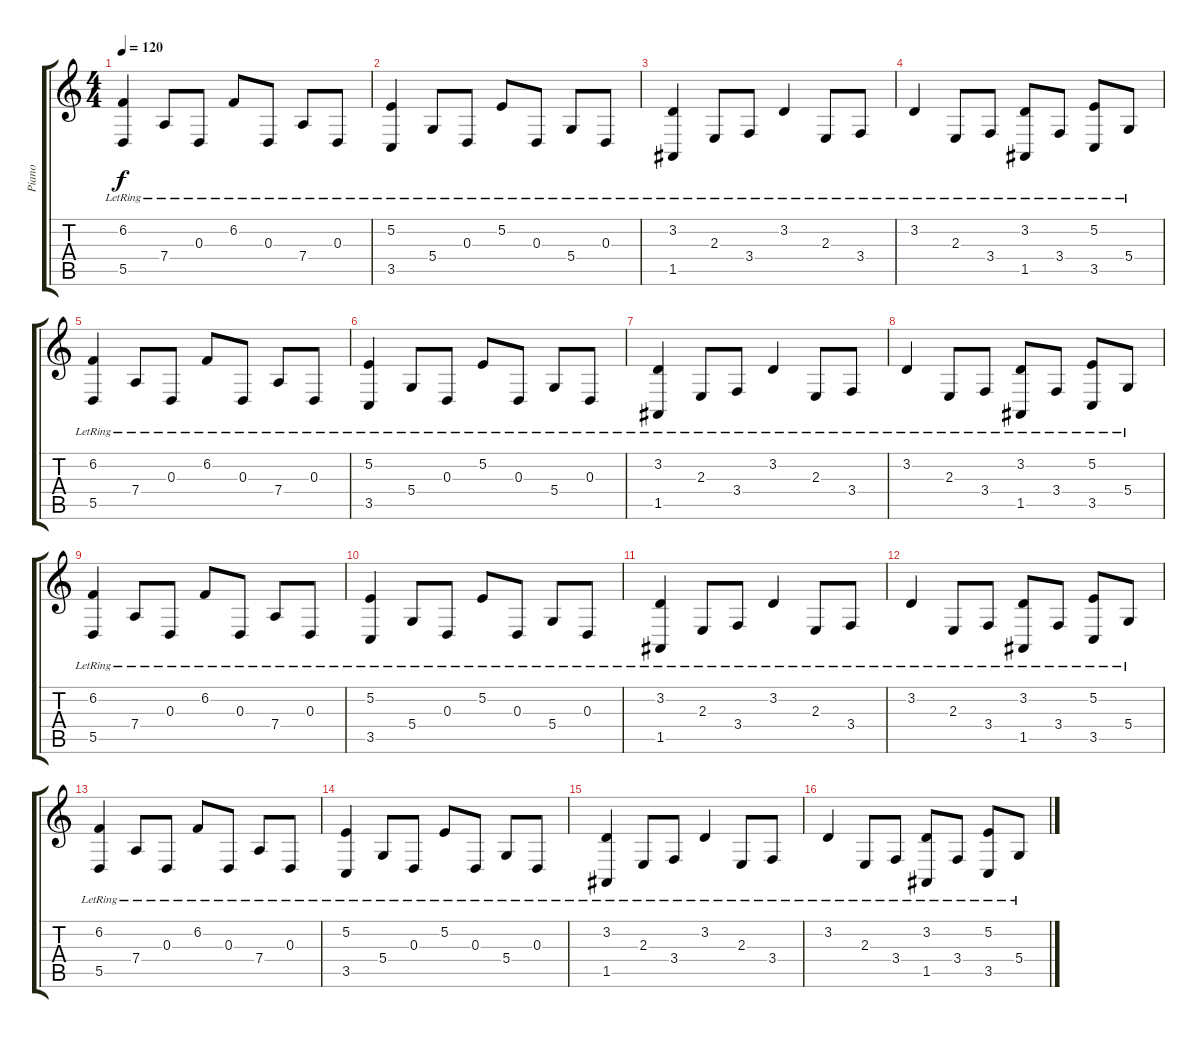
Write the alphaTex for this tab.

\track ("Piano" "Piano") {instrument acousticgrandpiano}
\staff {score tabs}
\tuning (D4 B3 D3 D3 A2 D2) {hide}
\ts (4 4)
\tempo 120
\clef g2
\ks c
(6.2{lr} 5.5{lr}).4{dy f instrument acousticgrandpiano} 7.4{lr}.8 0.3{lr}.8 6.2{lr}.8 0.3{lr}.8 7.4{lr}.8 0.3{lr}.8 |
(5.2{lr} 3.5{lr}).4 5.4{lr}.8 0.3{lr}.8 5.2{lr}.8 0.3{lr}.8 5.4{lr}.8 0.3{lr}.8 |
(3.2{lr} 1.5{lr}).4 2.3{lr}.8 3.4{lr}.8 3.2{lr}.4 2.3{lr}.8 3.4{lr}.8 |
3.2{lr}.4 2.3{lr}.8 3.4{lr}.8 (3.2{lr} 1.5{lr}).8 3.4{lr}.8 (5.2{lr} 3.5{lr}).8 5.4{lr}.8 |
(6.2{lr} 5.5{lr}).4 7.4{lr}.8 0.3{lr}.8 6.2{lr}.8 0.3{lr}.8 7.4{lr}.8 0.3{lr}.8 |
(5.2{lr} 3.5{lr}).4 5.4{lr}.8 0.3{lr}.8 5.2{lr}.8 0.3{lr}.8 5.4{lr}.8 0.3{lr}.8 |
(3.2{lr} 1.5{lr}).4 2.3{lr}.8 3.4{lr}.8 3.2{lr}.4 2.3{lr}.8 3.4{lr}.8 |
3.2{lr}.4 2.3{lr}.8 3.4{lr}.8 (3.2{lr} 1.5{lr}).8 3.4{lr}.8 (5.2{lr} 3.5{lr}).8 5.4{lr}.8 |
(6.2{lr} 5.5{lr}).4 7.4{lr}.8 0.3{lr}.8 6.2{lr}.8 0.3{lr}.8 7.4{lr}.8 0.3{lr}.8 |
(5.2{lr} 3.5{lr}).4 5.4{lr}.8 0.3{lr}.8 5.2{lr}.8 0.3{lr}.8 5.4{lr}.8 0.3{lr}.8 |
(3.2{lr} 1.5{lr}).4 2.3{lr}.8 3.4{lr}.8 3.2{lr}.4 2.3{lr}.8 3.4{lr}.8 |
3.2{lr}.4 2.3{lr}.8 3.4{lr}.8 (3.2{lr} 1.5{lr}).8 3.4{lr}.8 (5.2{lr} 3.5{lr}).8 5.4{lr}.8 |
(6.2{lr} 5.5{lr}).4 7.4{lr}.8 0.3{lr}.8 6.2{lr}.8 0.3{lr}.8 7.4{lr}.8 0.3{lr}.8 |
(5.2{lr} 3.5{lr}).4 5.4{lr}.8 0.3{lr}.8 5.2{lr}.8 0.3{lr}.8 5.4{lr}.8 0.3{lr}.8 |
(3.2{lr} 1.5{lr}).4 2.3{lr}.8 3.4{lr}.8 3.2{lr}.4 2.3{lr}.8 3.4{lr}.8 |
3.2{lr}.4 2.3{lr}.8 3.4{lr}.8 (3.2{lr} 1.5{lr}).8 3.4{lr}.8 (5.2{lr} 3.5{lr}).8 5.4{lr}.8
